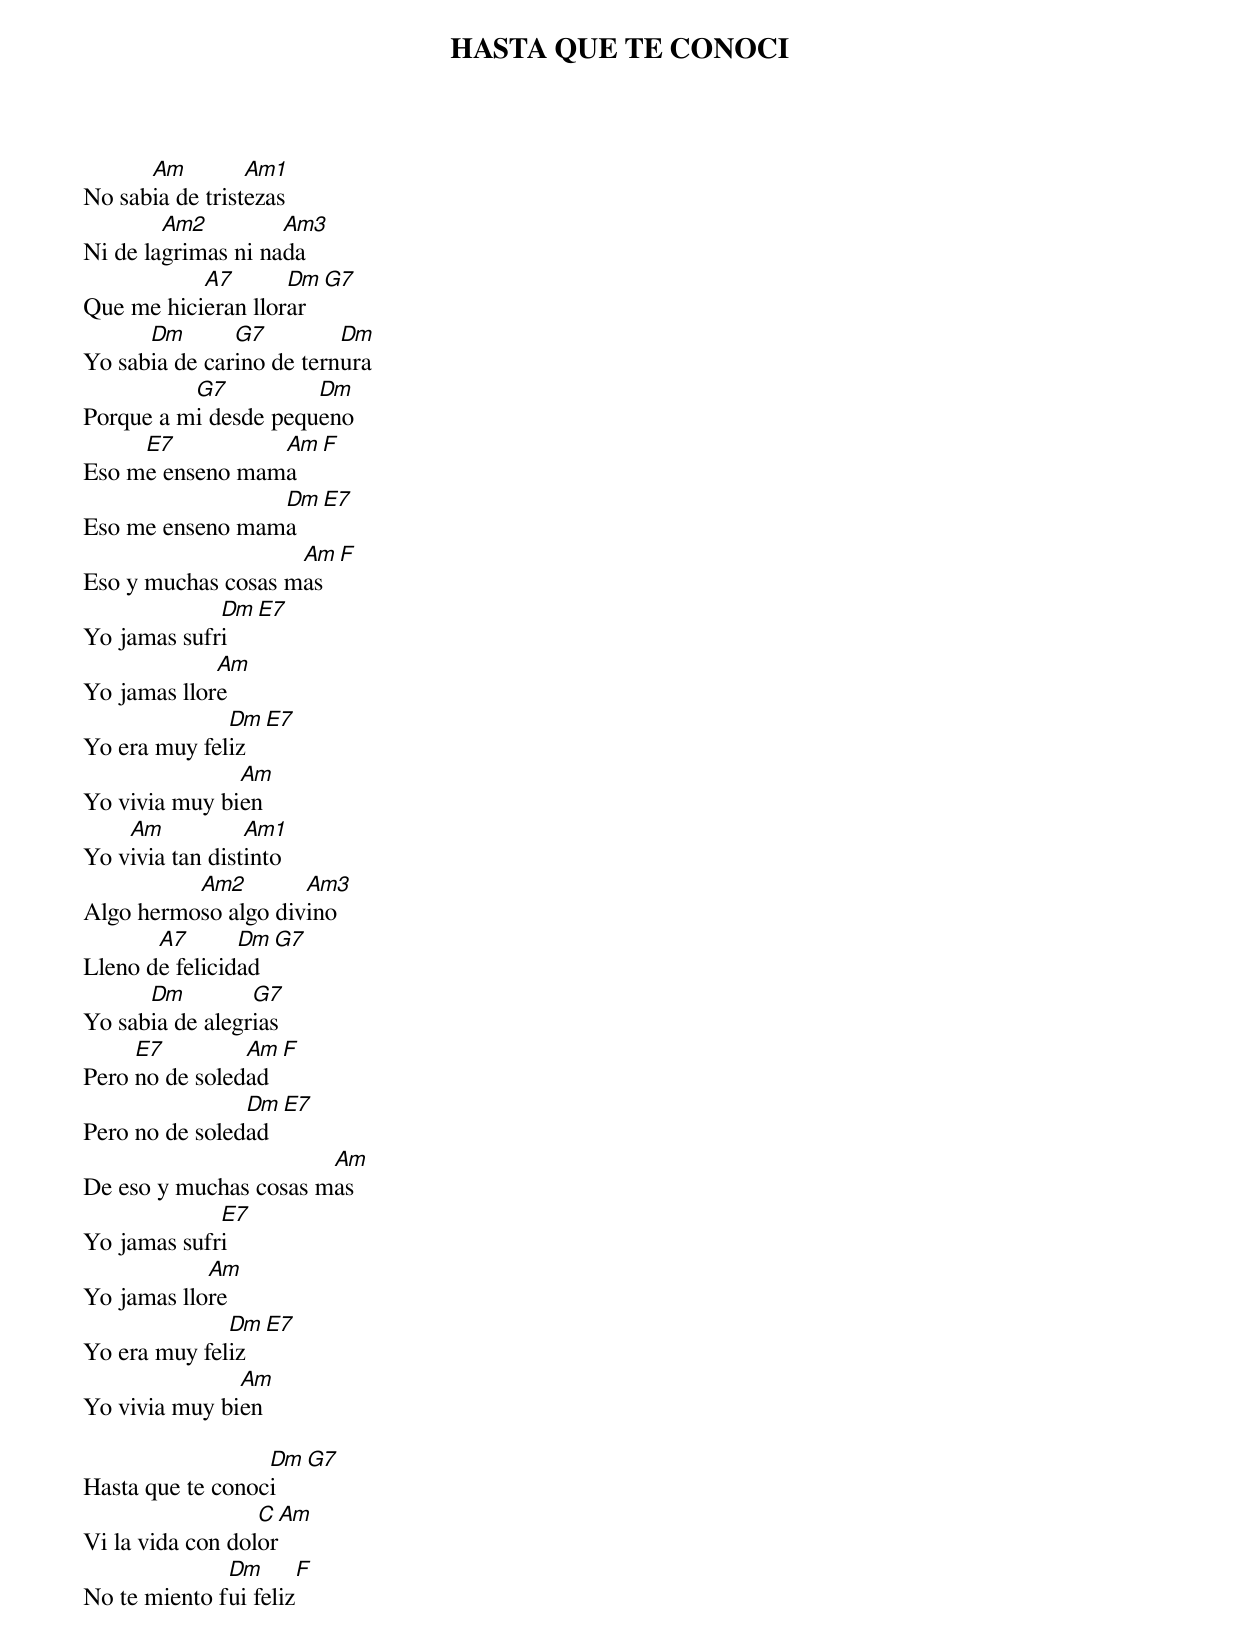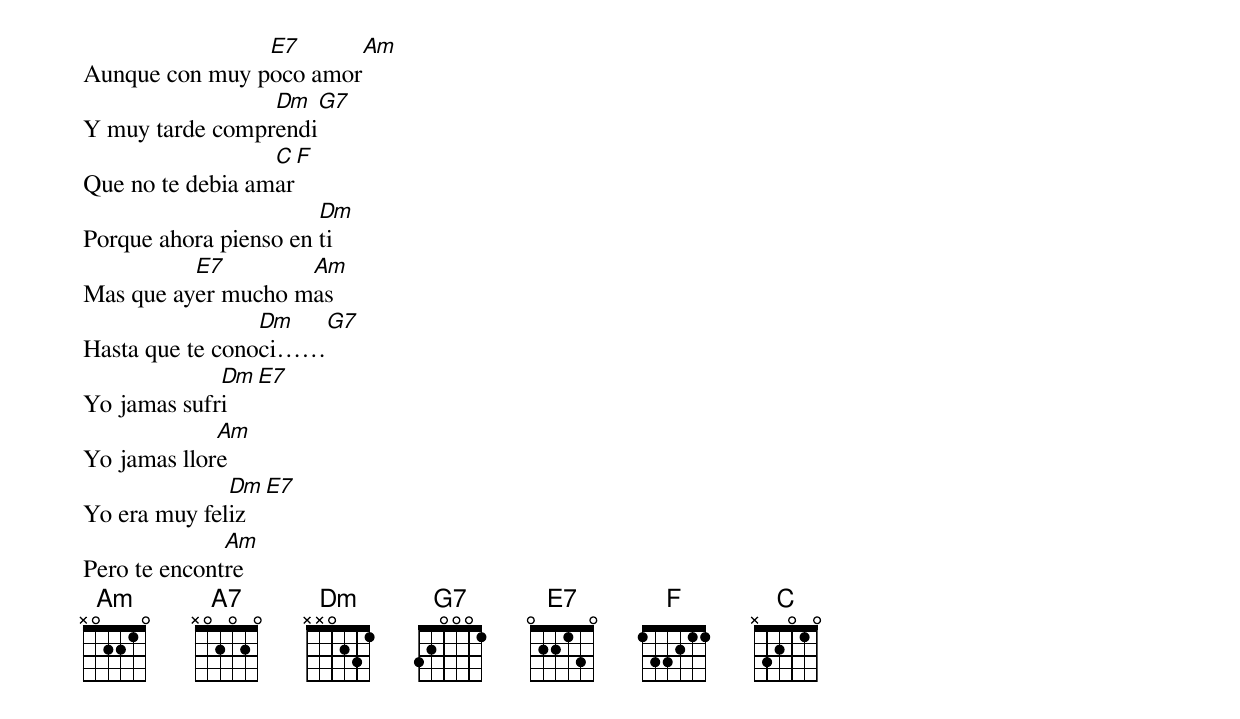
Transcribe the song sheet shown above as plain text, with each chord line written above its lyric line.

HASTA QUE TE CONOCI

      Am         Am1
No sabia de tristezas
        Am2         Am3
Ni de lagrimas ni nada
           A7       Dm      G7
Que me hicieran llorar
      Dm       G7         Dm
Yo sabia de carino de ternura
          G7          Dm
Porque a mi desde pequeno
     E7          Am     F
Eso me enseno mama
                 Dm       E7
Eso me enseno mama
                    Am      F
Eso y muchas cosas mas
             Dm          E7
Yo jamas sufri
             Am
Yo jamas llore
              Dm        E7
Yo era muy feliz
               Am
Yo vivia muy bien
    Am           Am1
Yo vivia tan distinto
          Am2        Am3
Algo hermoso algo divino
       A7       Dm     G7
Lleno de felicidad
      Dm         G7
Yo sabia de alegrias
     E7         Am       F
Pero no de soledad
                Dm    E7
Pero no de soledad
                       Am
De eso y muchas cosas mas
             E7
Yo jamas sufri
            Am
Yo jamas llore
              Dm   E7
Yo era muy feliz
               Am
Yo vivia muy bien

                  Dm    G7
Hasta que te conoci
                  C      Am
Vi la vida con dolor
              Dm          F
No te miento fui feliz
                E7           Am
Aunque con muy poco amor
                 Dm      G7
Y muy tarde comprendi
                  C      F
Que no te debia amar
                       Dm
Porque ahora pienso en ti
          E7        Am
Mas que ayer mucho mas
                 Dm      G7
Hasta que te conoci……
             Dm       E7
Yo jamas sufri
             Am
Yo jamas llore
              Dm      E7
Yo era muy feliz
              Am
Pero te encontre
